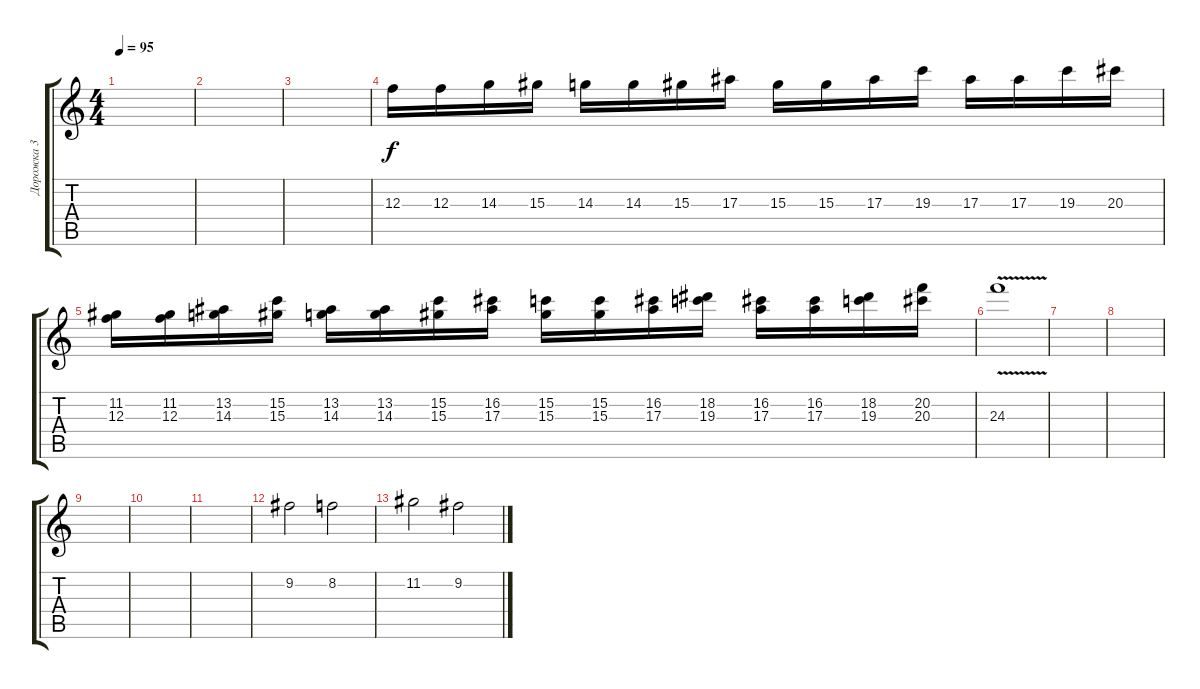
\track ("Дорожка 3" "Дорожка 3") {instrument overdrivenguitar}
\staff {score tabs}
\tuning (D4 A3 F3 C3 G2 C2) {hide}
\ts (4 4)
\tempo 95
\clef g2
\ks c
|
|
|
12.3.16 12.3.16 14.3.16 15.3.16 14.3.16 14.3.16 15.3.16 17.3.16 15.3.16 15.3.16 17.3.16 19.3.16 17.3.16 17.3.16 19.3.16 20.3.16 |
(11.2 12.3).16 (11.2 12.3).16 (13.2 14.3).16 (15.2 15.3).16 (13.2 14.3).16 (13.2 14.3).16 (15.2 15.3).16 (16.2 17.3).16 (15.2 15.3).16 (15.2 15.3).16 (16.2 17.3).16 (18.2 19.3).16 (16.2 17.3).16 (16.2 17.3).16 (18.2 19.3).16 (20.2 20.3).16 |
24.3{v}.1 |
|
|
|
|
|
9.2.2 8.2.2 |
11.2.2 9.2.2
